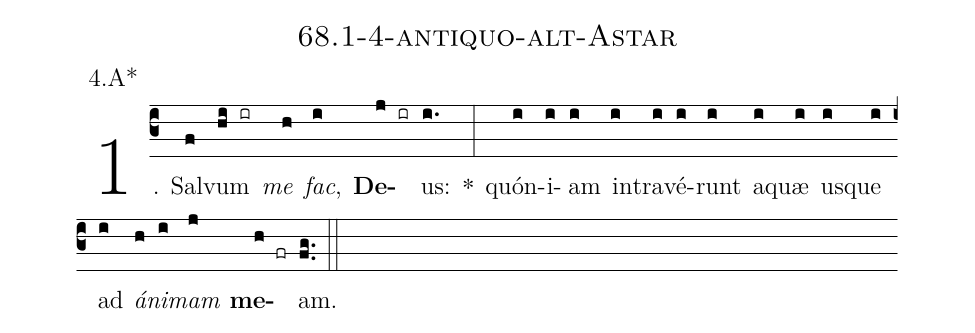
name: 68.1-4-antiquo-alt-Astar;
annotation: 4.A*;
%%
(c3)1. Sal(f)vum(hi ir) <i>me</i>(h) <i>fac</i>,(i) <b>De</b>(j ir)us:(i.) *(:) quón(i)i(i)am(i) in(i)tra(i)vé(i)runt(i) a(i)quæ(i) us(i)que(i) ad(i) <i>á</i>(h)<i>ni</i>(i)<i>mam</i>(j) <b>me</b>(h fr)am.(fg..) (::)


%E(i) u(h) o(i) u(j) a(h) e.(fg..) (::)
